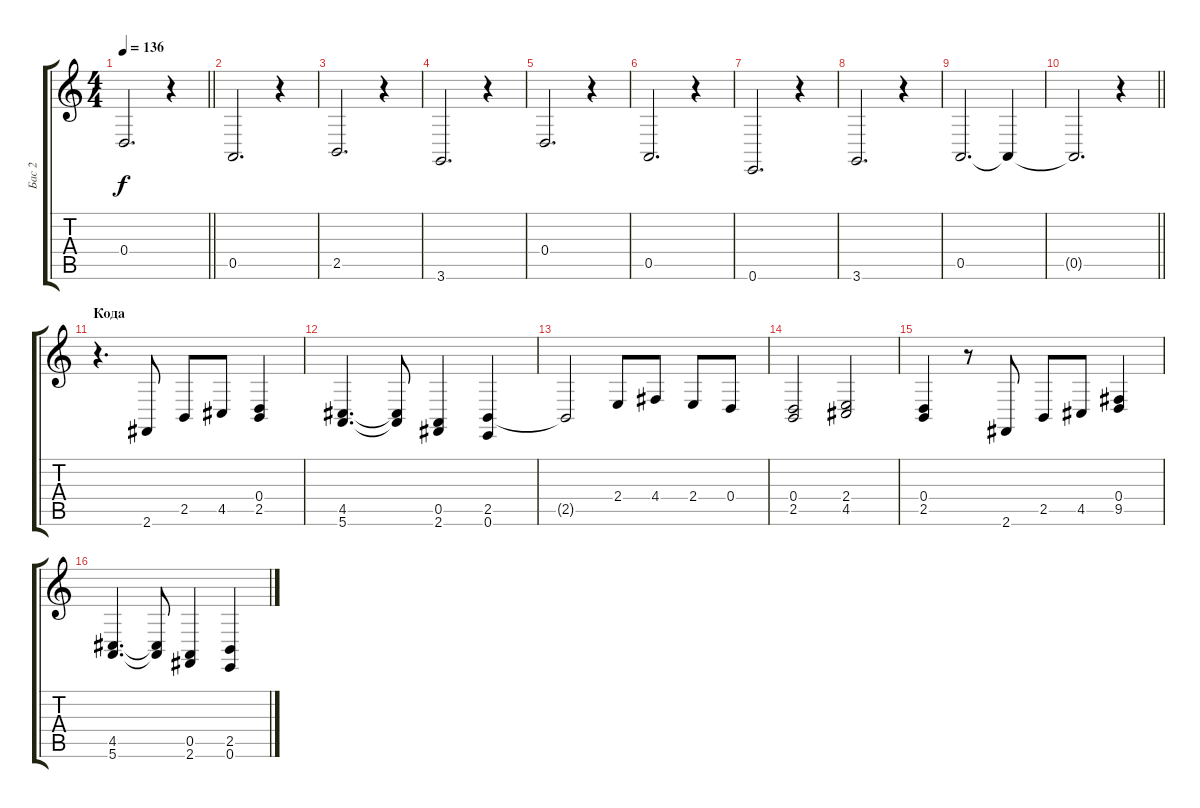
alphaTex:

\track ("Бас 2" "Бас 2") {instrument stringensemble1}
\staff {score tabs}
\tuning (E4 B3 G3 D3 A2 E2) {hide}
\ts (4 4)
\tempo 136
\clef g2
\barLineRight lightlight
\ks c
0.4.2{d dy f} r.4 |
0.5.2{d} r.4 |
2.5.2{d} r.4 |
3.6.2{d} r.4 |
0.4.2{d} r.4 |
0.5.2{d} r.4 |
0.6.2{d} r.4 |
3.6.2{d} r.4 |
0.5.2{d} 0.5{t}.4 |
\barLineRight lightlight
0.5{t}.2{d} r.4 |
\section ("" "Кода")
r.4{d} 2.6.8 2.5.8 4.5.8 (0.4 2.5).4 |
(4.5 5.6).4{d} (4.5{t} 5.6{t}).8 (0.5 2.6).4 (2.5 0.6).4 |
2.5{t}.2 2.4.8 4.4.8 2.4.8 0.4.8 |
(0.4 2.5).2 (2.4 4.5).2 |
(0.4 2.5).4 r.8 2.6.8 2.5.8 4.5.8 (0.4 9.5).4 |
(4.5 5.6).4{d} (4.5{t} 5.6{t}).8 (0.5 2.6).4 (2.5 0.6).4
